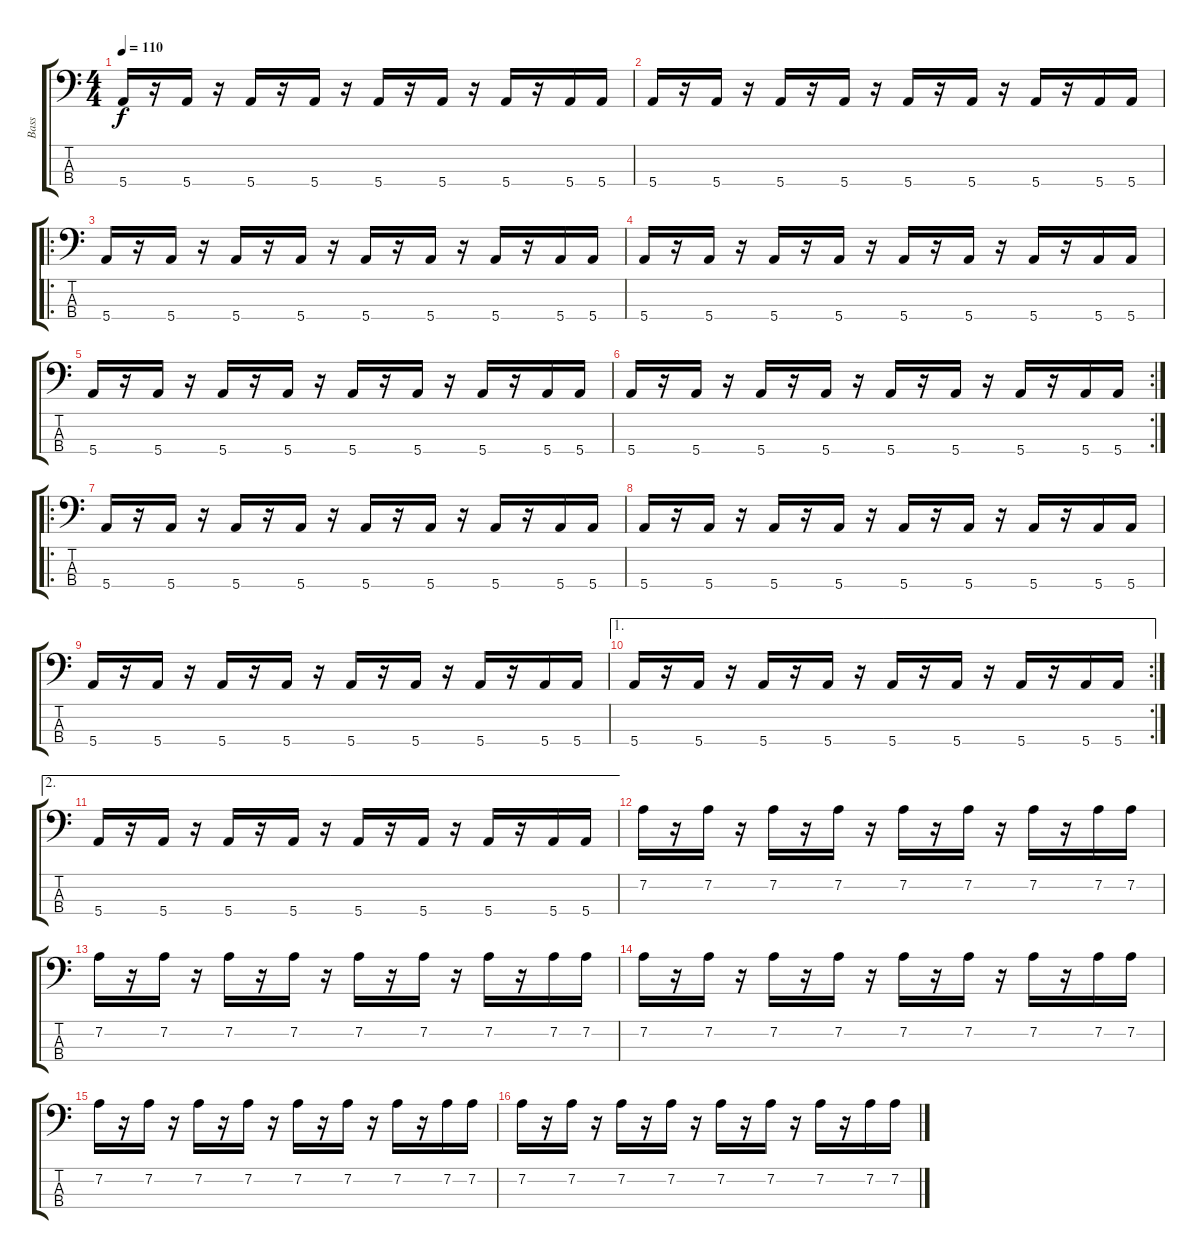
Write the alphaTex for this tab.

\track ("Bass" "Bass") {instrument electricbassfinger}
\staff {score tabs}
\tuning (G2 D2 A1 E1) {hide}
\ts (4 4)
\tempo 110
\clef f4
\ks c
5.4.16{dy f} r.16 5.4.16 r.16 5.4.16 r.16 5.4.16 r.16 5.4.16 r.16 5.4.16 r.16 5.4.16 r.16 5.4.16 5.4.16 |
5.4.16 r.16 5.4.16 r.16 5.4.16 r.16 5.4.16 r.16 5.4.16 r.16 5.4.16 r.16 5.4.16 r.16 5.4.16 5.4.16 |
\ro
5.4.16 r.16 5.4.16 r.16 5.4.16 r.16 5.4.16 r.16 5.4.16 r.16 5.4.16 r.16 5.4.16 r.16 5.4.16 5.4.16 |
5.4.16 r.16 5.4.16 r.16 5.4.16 r.16 5.4.16 r.16 5.4.16 r.16 5.4.16 r.16 5.4.16 r.16 5.4.16 5.4.16 |
5.4.16 r.16 5.4.16 r.16 5.4.16 r.16 5.4.16 r.16 5.4.16 r.16 5.4.16 r.16 5.4.16 r.16 5.4.16 5.4.16 |
\rc 2
5.4.16 r.16 5.4.16 r.16 5.4.16 r.16 5.4.16 r.16 5.4.16 r.16 5.4.16 r.16 5.4.16 r.16 5.4.16 5.4.16 |
\ro
5.4.16 r.16 5.4.16 r.16 5.4.16 r.16 5.4.16 r.16 5.4.16 r.16 5.4.16 r.16 5.4.16 r.16 5.4.16 5.4.16 |
5.4.16 r.16 5.4.16 r.16 5.4.16 r.16 5.4.16 r.16 5.4.16 r.16 5.4.16 r.16 5.4.16 r.16 5.4.16 5.4.16 |
5.4.16 r.16 5.4.16 r.16 5.4.16 r.16 5.4.16 r.16 5.4.16 r.16 5.4.16 r.16 5.4.16 r.16 5.4.16 5.4.16 |
\ae 1
\rc 2
5.4.16 r.16 5.4.16 r.16 5.4.16 r.16 5.4.16 r.16 5.4.16 r.16 5.4.16 r.16 5.4.16 r.16 5.4.16 5.4.16 |
\ae 2
5.4.16 r.16 5.4.16 r.16 5.4.16 r.16 5.4.16 r.16 5.4.16 r.16 5.4.16 r.16 5.4.16 r.16 5.4.16 5.4.16 |
7.2.16 r.16 7.2.16 r.16 7.2.16 r.16 7.2.16 r.16 7.2.16 r.16 7.2.16 r.16 7.2.16 r.16 7.2.16 7.2.16 |
7.2.16 r.16 7.2.16 r.16 7.2.16 r.16 7.2.16 r.16 7.2.16 r.16 7.2.16 r.16 7.2.16 r.16 7.2.16 7.2.16 |
7.2.16 r.16 7.2.16 r.16 7.2.16 r.16 7.2.16 r.16 7.2.16 r.16 7.2.16 r.16 7.2.16 r.16 7.2.16 7.2.16 |
7.2.16 r.16 7.2.16 r.16 7.2.16 r.16 7.2.16 r.16 7.2.16 r.16 7.2.16 r.16 7.2.16 r.16 7.2.16 7.2.16 |
7.2.16 r.16 7.2.16 r.16 7.2.16 r.16 7.2.16 r.16 7.2.16 r.16 7.2.16 r.16 7.2.16 r.16 7.2.16 7.2.16
